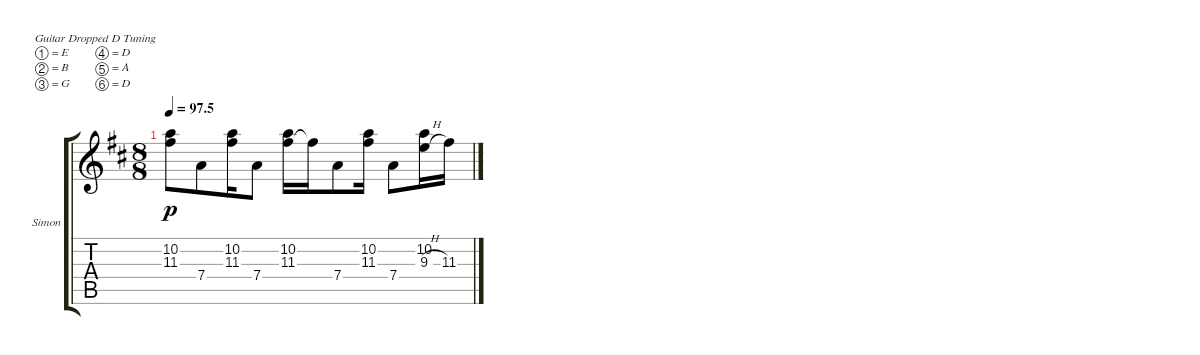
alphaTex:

\defaultSystemsLayout 4
\bracketExtendMode groupsimilarinstruments
\firstSystemTrackNameOrientation horizontal
\otherSystemsTrackNameOrientation horizontal
\track ("Guitar 1" "Simon") {instrument overdrivenguitar}
\staff {score tabs}
\tuning (E4 B3 G3 D3 A2 D2)
\ts (8 8)
\tempo
97.5
\accidentals auto
\clef g2
\ottava regular
\simile none
\ks d
(11.3 10.2).8{dy p} 7.4.8 (11.3 10.2).16 7.4.8 (11.3 10.2).16 11.3{t}.16 7.4.8 (11.3 10.2).16 7.4.8 (9.3{h} 10.2).16 11.3.16
